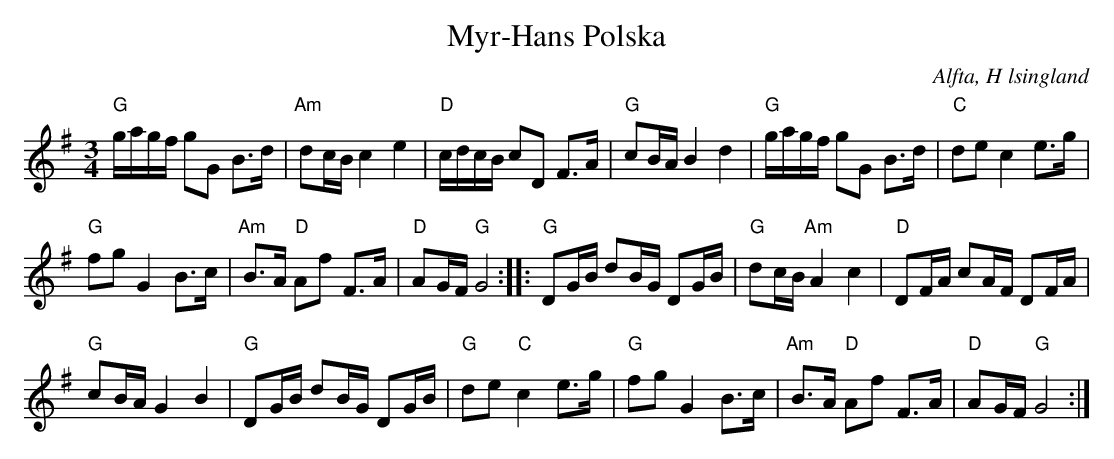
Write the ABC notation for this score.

X:1
T: Myr-Hans Polska
O: Alfta, H lsingland
M: 3/4
L: 1/8
K: G
"G" g/a/g/f/ gG B>d | "Am" dc/B/ c2 e2 | "D" c/d/c/B/ cD F>A | "G" cB/A/ B2 d2 | "G" g/a/g/f/ gG B>d | "C" de c2 e>g |
"G" fg G2 B>c | "Am" B>A "D" Af F>A | "D" AG/F/ "G" G4 :: "G" DG/B/ dB/G/ DG/B/ | "G" dc/B/ "Am" A2 c2 | "D" DF/A/ cA/F/ DF/A/ |
"G" cB/A/ G2 B2 | "G" DG/B/ dB/G/ DG/B/ | "G" de "C" c2 e>g | "G" fg G2 B>c | "Am" B>A "D" Af F>A | "D" AG/F/ "G" G4 :|
